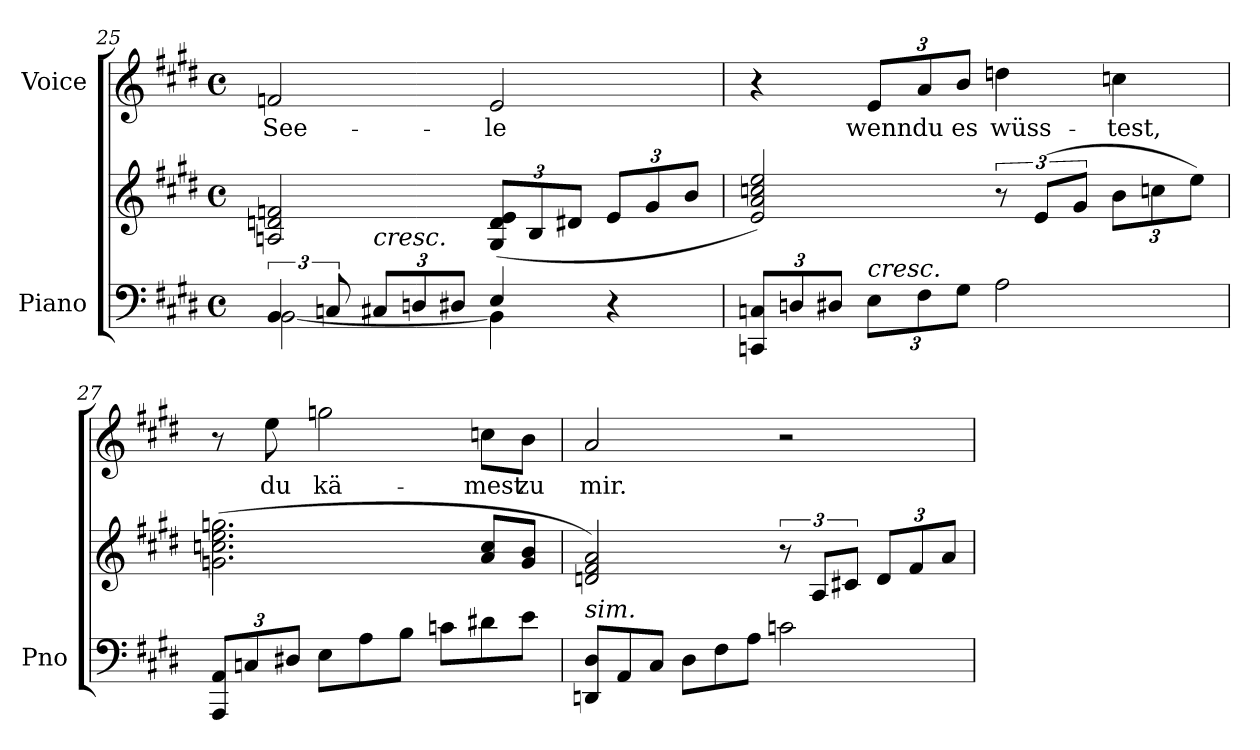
**kern	**kern	**kern	**text
*part2	*part2	*part1	*part1
*staff3	*staff2	*staff1	*staff1
*I"Piano	*	*I"Voice	*
*I'Pno	*	*	*
*clefF4	*clefG2	*clefG2	*
*k[f#c#g#d#]	*k[f#c#g#d#]	*k[f#c#g#d#]	*
*M4/4	*M4/4	*M4/4	*
*met(c)	*met(c)	*met(c)	*
=25	=25	=25	=25
*^	*	*	*
!	!	!	!	!LO:LY:b
6BB/	[2BB\	2An/ 2dn/ 2fn/	2fn/	See-
12Cn/	.	.	.	.
*Xbrackettup	*	*	*	*
!LO:TX:a:i:t=cresc.	!	!	!	!
12C#X/L	.	.	.	.
12Dn/	.	.	.	.
12D#X/J	.	.	.	.
*	*	*Xbrackettup	*	*
!	!	!	!	!LO:LY:b
4E/	4BB\]	(>12G#/ 12d/ 12e/L	2e/	-le
.	.	12B/	.	.
.	.	12d#X/J	.	.
4r	4ryy	12e/L	.	.
.	.	12g#/	.	.
.	.	12b/J	.	.
*v	*v	*	*	*
!!LO:PB:g=z
=26	=26	=26	=26
12CCn/ 12Cn/L	2e/ 2a/ 2ccn/ 2ee/)	4r	.
12Dn/	.	.	.
12D#X/J	.	.	.
!LO:TX:a:i:t=cresc.	!	!	!
!	!	!	!LO:LY:b
12E\L	.	12e/L	wenn
!	!	!	!LO:LY:b
12F#\	.	12a/	du
!	!	!	!LO:LY:b
12G#\J	.	12b/J	es
*	*brackettup	*	*
!	!	!	!LO:LY:b
2A\	12r	4ddn\	wüss-
.	(>12e/L	.	.
.	12g#/J	.	.
*	*Xbrackettup	*	*
!	!	!	!LO:LY:b
.	12b\L	4ccn\	-test,
.	12ccn\	.	.
.	12ee\J)	.	.
=27	=27	=27	=27
12AAA/ 12AA/L	(>2.gn\ 2.ccn\ 2.ee\ 2.ggn\	8r	.
12Cn/	.	.	.
!	!	!	!LO:LY:b
.	.	8ee\	du
12D#X/J	.	.	.
!	!	!	!LO:LY:b
8E\L	.	2ggn\	kä-
8A\	.	.	.
8B\J	.	.	.
8cn\L	.	.	.
!	!	!	!LO:LY:b
8d#X\	8a/ 8cc/L	8ccn\L	-mest
!	!	!	!LO:LY:b
8e\J	8g/ 8b/J	8b\J	zu
=28	=28	=28	=28
*Xtuplet	*	*	*
!LO:TX:a:i:t=sim.	!	!	!
!	!	!	!LO:LY:b
12DDn/ 12D#/L	2dn/ 2f#/ 2a/)	2a/	mir.
12AA/	.	.	.
12C#/J	.	.	.
12D#\L	.	.	.
12F#\	.	.	.
12A\J	.	.	.
*	*brackettup	*	*
2cn\	12r	2r	.
.	12A/L	.	.
.	12c#X/J	.	.
*	*Xbrackettup	*	*
.	12d/L	.	.
.	12f#/	.	.
.	12a/J	.	.
=	=	=	=
*-	*-	*-	*-
